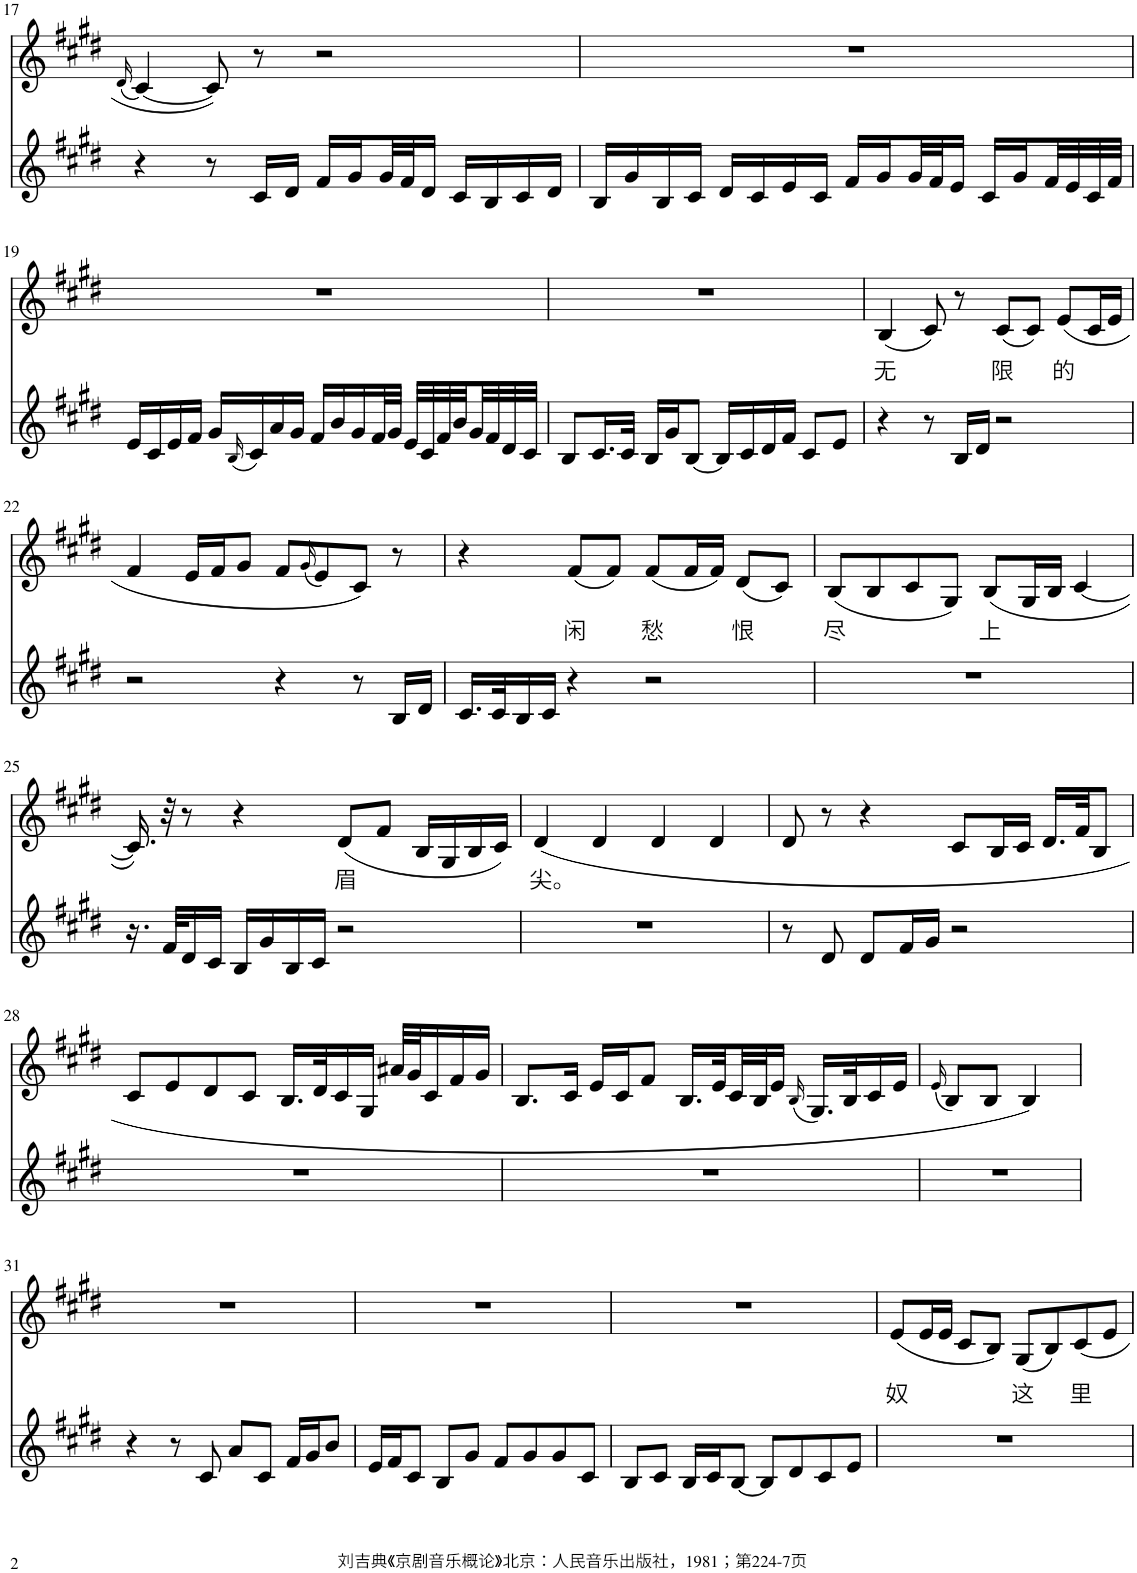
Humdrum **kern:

**kern	**kern	**text
*part2	*part1	*part1
*staff2	*staff1	*staff1
*I"Piano	*I"Piano	*
*I'Pno	*I'Pno	*
!!LO:PB:g=z
*clefG2	*clefG2	*
*k[f#c#g#d#]	*k[f#c#g#d#]	*
*M4/4	*M4/4	*
=17	=17	=17
.	(16qd#/	.
4r	[4c#/)	.
8r	8c#/]	.
16c#/LL	8r	.
16d#/JJ	.	.
16f#/LL	2r	.
16g#/	.	.
32g#/L	.	.
32f#/J	.	.
16d#/JJ	.	.
16c#/LL	.	.
16B/	.	.
16c#/	.	.
16d#/JJ	.	.
=18	=18	=18
16B/LL	1r	.
16g#/	.	.
16B/	.	.
16c#/JJ	.	.
16d#/LL	.	.
16c#/	.	.
16e/	.	.
16c#/JJ	.	.
16f#/LL	.	.
16g#/	.	.
32g#/L	.	.
32f#/J	.	.
16e/JJ	.	.
16c#/LL	.	.
16g#/	.	.
32f#/L	.	.
32e/	.	.
32c#/	.	.
32f#/JJJ	.	.
!!LO:LB:g=z
=19	=19	=19
16e/LL	1r	.
16c#/	.	.
16e/	.	.
16f#/JJ	.	.
16g#/LL	.	.
(16qB/	.	.
16c#/)	.	.
16a/	.	.
16g#/JJ	.	.
16f#/LL	.	.
16b/	.	.
16g#/	.	.
32f#/L	.	.
32g#/JJJ	.	.
32e/LLL	.	.
32c#/	.	.
32f#/	.	.
32b/	.	.
32g#/	.	.
32f#/	.	.
32d#/	.	.
32c#/JJJ	.	.
=20	=20	=20
8B/L	1r	.
16.c#/L	.	.
32c#/JJk	.	.
16B/LL	.	.
16g#/J	.	.
[8B/J	.	.
16B/LL]	.	.
16c#/	.	.
16d#/	.	.
16f#/JJ	.	.
8c#/L	.	.
8e/J	.	.
=21	=21	=21
!	!	!LO:LY:b
4r	(4B/	无
8r	8c#/)	.
16B/LL	8r	.
16d#/JJ	.	.
!	!	!LO:LY:b
2r	(8c#/L	限
.	8c#/J)	.
!	!	!LO:LY:b
.	(8e/L	的
.	16c#/L	.
.	16e/JJ	.
!!LO:LB:g=z
=22	=22	=22
2r	4f#/	.
.	16e/LL	.
.	16f#/J	.
.	8g#/J	.
4r	8f#/L	.
.	(16qg#/	.
.	8e/)	.
8r	8c#/J)	.
16B/LL	8r	.
16d#/JJ	.	.
=23	=23	=23
16.c#/LL	4r	.
32c#/K	.	.
16B/	.	.
16c#/JJ	.	.
!	!	!LO:LY:b
4r	(8f#/L	闲
.	8f#/J)	.
!	!	!LO:LY:b
2r	(8f#/L	愁
.	16f#/L	.
.	16f#/JJ)	.
!	!	!LO:LY:b
.	(8d#/L	恨
.	8c#/J)	.
=24	=24	=24
!	!	!LO:LY:b
1r	(8B/L	尽
.	8B/	.
.	8c#/	.
.	8G#/J)	.
!	!	!LO:LY:b
.	(8B/L	上
.	16G#/L	.
.	16B/JJ	.
.	[4c#/	.
!!LO:LB:g=z
=25	=25	=25
16.r	16.c#/])	.
32f#/KLL	32r	.
16d#/	8r	.
16c#/JJ	.	.
16B/LL	4r	.
16g#/	.	.
16B/	.	.
16c#/JJ	.	.
!	!	!LO:LY:b
2r	(8d#/L	眉
.	8f#/J	.
.	16B/LL	.
.	16G#/	.
.	16B/	.
.	16c#/JJ)	.
=26	=26	=26
!	!	!LO:LY:b
1r	(4d#/	尖。
.	4d#/	.
.	4d#/	.
.	4d#/	.
=27	=27	=27
8r	8d#/	.
8d#/	8r	.
8d#/L	4r	.
16f#/L	.	.
16g#/JJ	.	.
2r	8c#/L	.
.	16B/L	.
.	16c#/JJ	.
.	16.d#/LL	.
.	32f#/JK	.
.	8B/J	.
!!LO:LB:g=z
=28	=28	=28
1r	8c#/L	.
.	8e/	.
.	8d#/	.
.	8c#/J	.
.	16.B/LL	.
.	32d#/K	.
.	16c#/	.
.	16G#/JJ	.
.	32a#X/LLL	.
.	32g#/J	.
.	16c#/	.
.	16f#/	.
.	16g#/JJ	.
=29	=29	=29
1r	8.B/L	.
.	16c#/Jk	.
.	16e/LL	.
.	16c#/J	.
.	8f#/J	.
.	16.B/LL	.
.	32e/L	.
.	32c#/	.
.	32B/J	.
.	16e/JJ	.
.	(16qB/	.
.	16.G#/LL)	.
.	32B/K	.
.	16c#/	.
.	16e/JJ	.
=30	=30	=30
.	(16qe/	.
1r	8B/L)	.
.	8B/J	.
.	4B/)	.
.	2ryy	.
!!LO:LB:g=z
=31	=31	=31
4r	1r	.
8r	.	.
8c#/	.	.
8a/L	.	.
8c#/J	.	.
16f#/LL	.	.
16g#/J	.	.
8b/J	.	.
=32	=32	=32
16e/LL	1r	.
16f#/J	.	.
8c#/J	.	.
8B/L	.	.
8g#/J	.	.
8f#/L	.	.
8g#/	.	.
8g#/	.	.
8c#/J	.	.
=33	=33	=33
8B/L	1r	.
8c#/J	.	.
16B/LL	.	.
16c#/J	.	.
[8B/J	.	.
8B/L]	.	.
8d#/	.	.
8c#/	.	.
8e/J	.	.
=34	=34	=34
!	!	!LO:LY:b
1r	(8e/L	奴
.	16e/L	.
.	16e/JJ	.
.	8c#/L	.
.	8B/J)	.
!	!	!LO:LY:b
.	(8G#/L	这
.	8B/)	.
!	!	!LO:LY:b
.	8c#/	里
.	8e/J	.
=	=	=
*-	*-	*-
